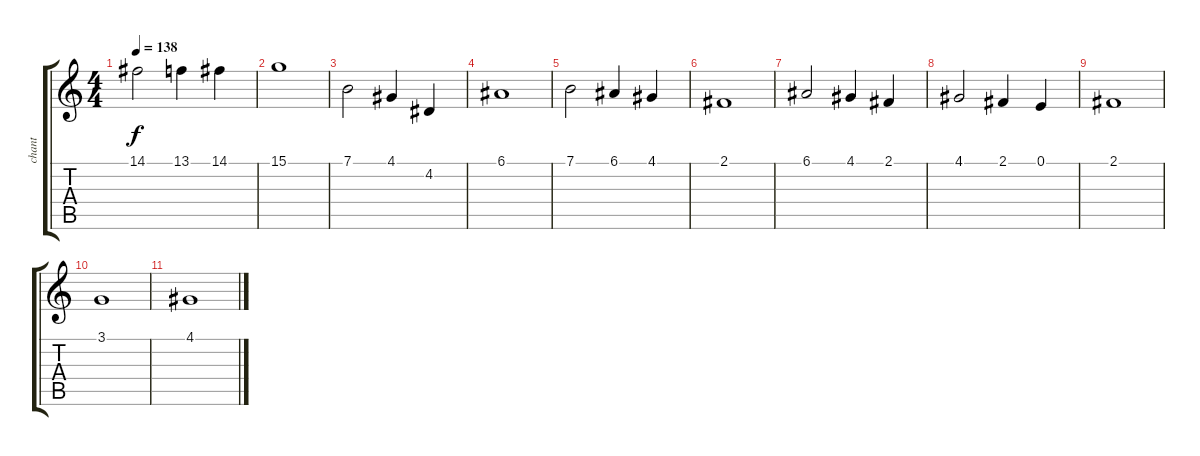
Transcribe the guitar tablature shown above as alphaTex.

\track ("chant" "chant") {instrument choiraahs}
\staff {score tabs}
\tuning (E4 B3 G3 D3 A2 E2) {hide}
\ts (4 4)
\tempo 138
\clef g2
\ks c
14.1.2{dy f} 13.1.4 14.1.4 |
15.1.1 |
7.1.2 4.1.4 4.2.4 |
6.1.1 |
7.1.2 6.1.4 4.1.4 |
2.1.1 |
6.1.2 4.1.4 2.1.4 |
4.1.2 2.1.4 0.1.4 |
2.1.1 |
3.1.1 |
4.1.1
